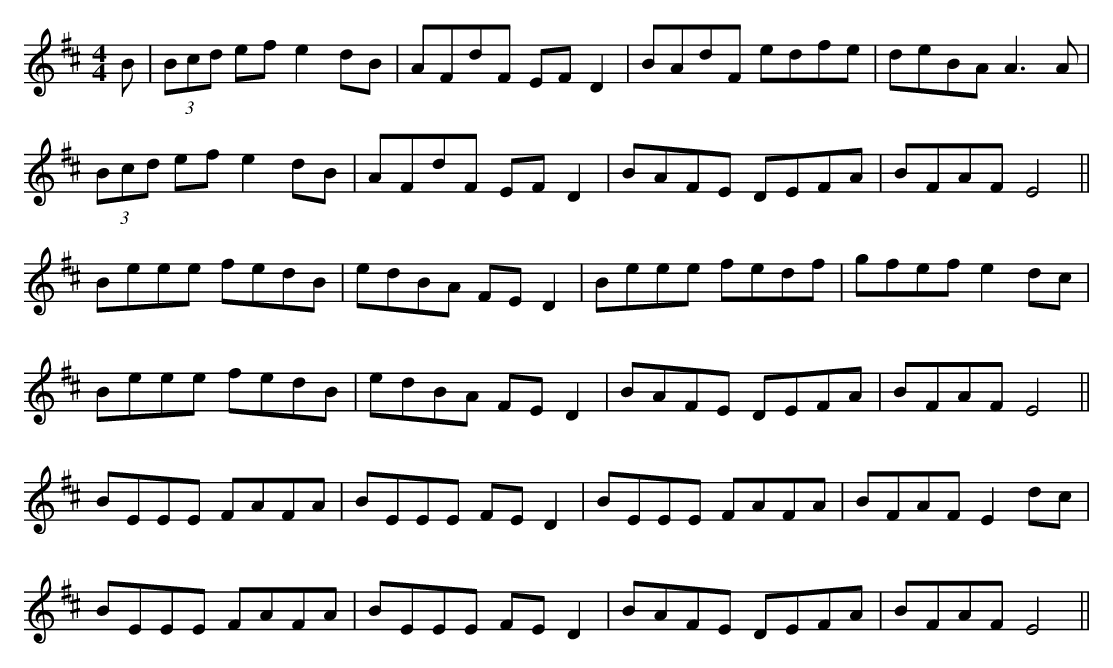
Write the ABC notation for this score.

X:1
M:4/4
K:Edor
B|(3Bcd ef e2dB|AFdF EFD2|BAdF edfe|deBA A3A|
(3Bcd ef e2dB|AFdF EFD2|BAFE DEFA|BFAF E4||
Beee fedB|edBA FED2|Beee fedf|gfef e2dc|
Beee fedB|edBA FED2|BAFE DEFA|BFAF E4||
BEEE FAFA|BEEE FED2|BEEE FAFA|BFAF E2dc|
BEEE FAFA|BEEE FED2|BAFE DEFA|BFAF E4||
